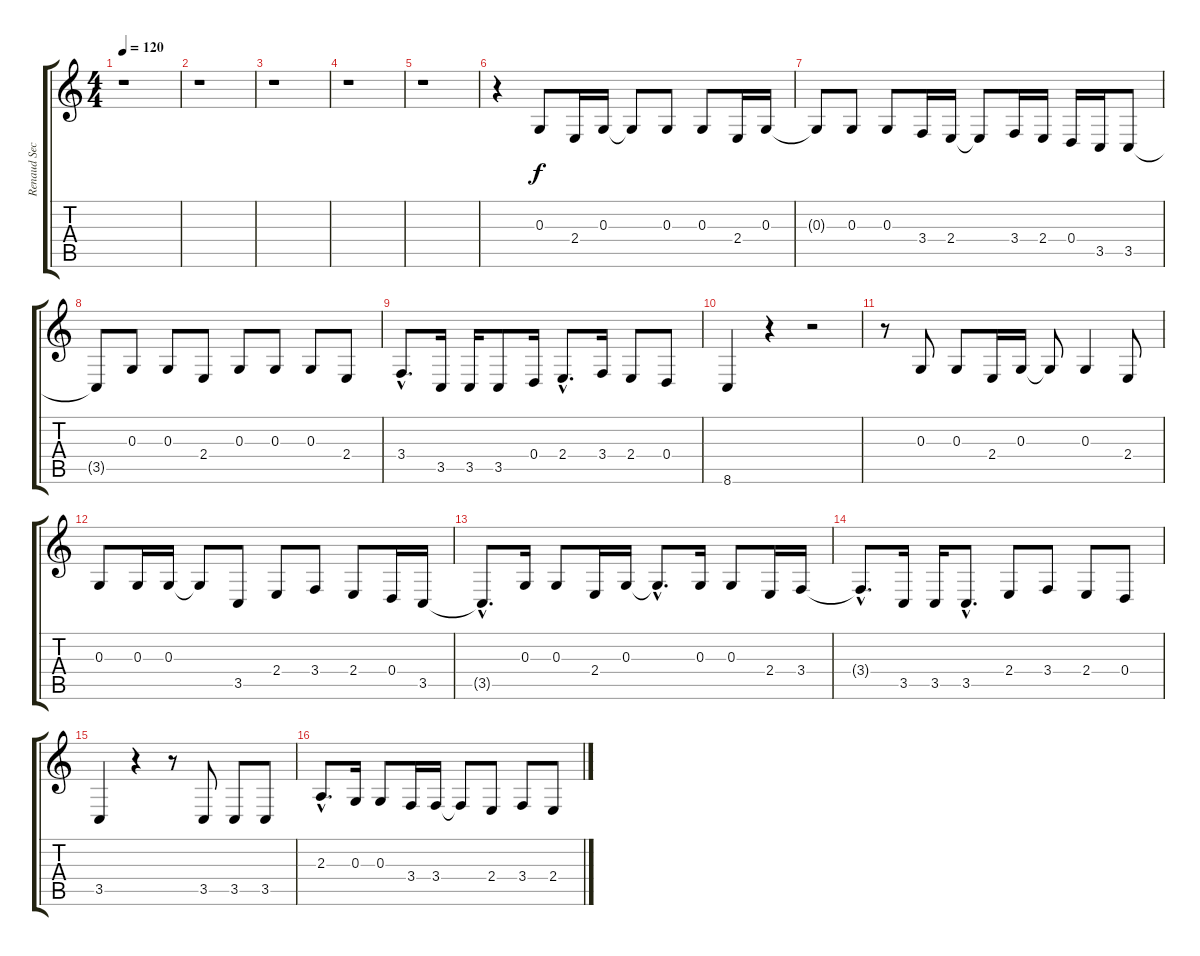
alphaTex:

\track ("Renaud Sechan (voix)" "Renaud Sec") {instrument sopranosax}
\staff {score tabs}
\tuning (E4 B3 G3 D3 A2 E2) {hide}
\ts (4 4)
\tempo 120
\clef g2
\ks c
r.1{dy f} |
r.1 |
r.1 |
r.1 |
r.1 |
r.4 0.3.8 2.4.16 0.3.16 0.3{t}.8 0.3.8 0.3.8 2.4.16 0.3.16 |
0.3{t}.8 0.3.8 0.3.8 3.4.16 2.4.16 2.4{t}.8 3.4.16 2.4.16 0.4.16 3.5.16 3.5.8 |
3.5{t}.8 0.3.8 0.3.8 2.4.8 0.3.8 0.3.8 0.3.8 2.4.8 |
3.4{hac}.8{d} 3.5.16 3.5.16 3.5.8 0.4.16 2.4{hac}.8{d} 3.4.16 2.4.8 0.4.8 |
8.6.4 r.4 r.2 |
r.8 0.3.8 0.3.8 2.4.16 0.3.16 0.3{t}.8 0.3.4 2.4.8 |
0.3.8 0.3.16 0.3.16 0.3{t}.8 3.5.8 2.4.8 3.4.8 2.4.8 0.4.16 3.5.16 |
3.5{hac t}.8{d} 0.3.16 0.3.8 2.4.16 0.3.16 0.3{hac t}.8{d} 0.3.16 0.3.8 2.4.16 3.4.16 |
3.4{hac t}.8{d} 3.5.16 3.5.16 3.5{hac}.8{d} 2.4.8 3.4.8 2.4.8 0.4.8 |
3.5.4 r.4 r.8 3.5.8 3.5.8 3.5.8 |
2.3{hac}.8{d} 0.3.16 0.3.8 3.4.16 3.4.16 3.4{t}.8 2.4.8 3.4.8 2.4.8
